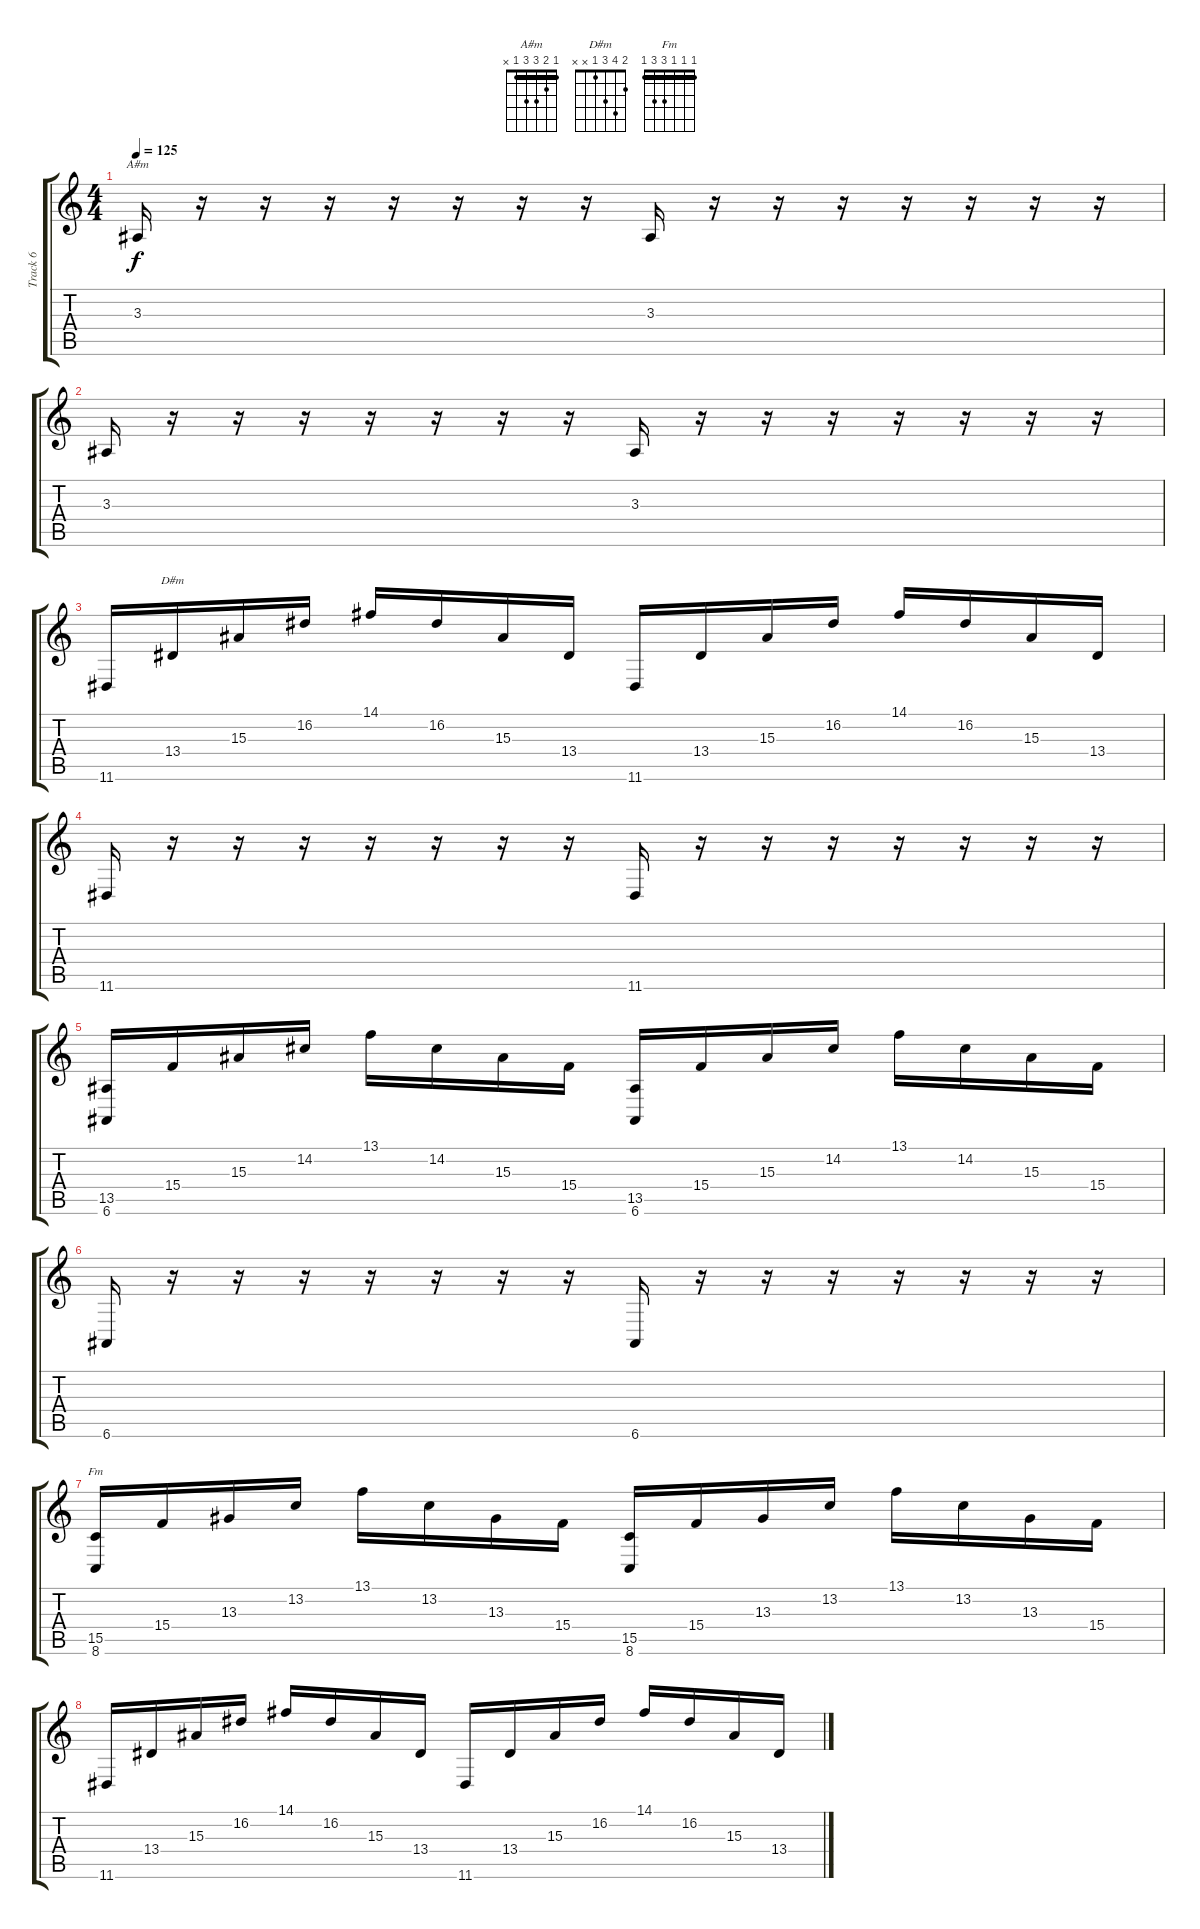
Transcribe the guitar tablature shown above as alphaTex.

\track ("Track 6" "Track 6") {instrument fx4atmosphere}
\staff {score tabs}
\tuning (E4 B3 G3 D3 A2 E2) {hide}
\chord ("A#m" 1 2 3 3 1 x) {barre 1}
\chord ("D#m" 2 4 3 1 x x)
\chord ("Fm" 1 1 1 3 3 1) {barre 1}
\ts (4 4)
\tempo 125
\clef g2
\ks c
3.3.16{ch "A#m" dy f} r.16 r.16 r.16 r.16 r.16 r.16 r.16 3.3.16 r.16 r.16 r.16 r.16 r.16 r.16 r.16 |
3.3.16 r.16 r.16 r.16 r.16 r.16 r.16 r.16 3.3.16 r.16 r.16 r.16 r.16 r.16 r.16 r.16 |
11.6.16 13.4.16{ch "D#m"} 15.3.16 16.2.16 14.1.16 16.2.16 15.3.16 13.4.16 11.6.16 13.4.16 15.3.16 16.2.16 14.1.16 16.2.16 15.3.16 13.4.16 |
11.6.16 r.16 r.16 r.16 r.16 r.16 r.16 r.16 11.6.16 r.16 r.16 r.16 r.16 r.16 r.16 r.16 |
(13.5 6.6).16 15.4.16 15.3.16 14.2.16 13.1.16 14.2.16 15.3.16 15.4.16 (13.5 6.6).16 15.4.16 15.3.16 14.2.16 13.1.16 14.2.16 15.3.16 15.4.16 |
6.6.16 r.16 r.16 r.16 r.16 r.16 r.16 r.16 6.6.16 r.16 r.16 r.16 r.16 r.16 r.16 r.16 |
(15.5 8.6).16{ch "Fm"} 15.4.16 13.3.16 13.2.16 13.1.16 13.2.16 13.3.16 15.4.16 (15.5 8.6).16 15.4.16 13.3.16 13.2.16 13.1.16 13.2.16 13.3.16 15.4.16 |
11.6.16 13.4.16 15.3.16 16.2.16 14.1.16 16.2.16 15.3.16 13.4.16 11.6.16 13.4.16 15.3.16 16.2.16 14.1.16 16.2.16 15.3.16 13.4.16
